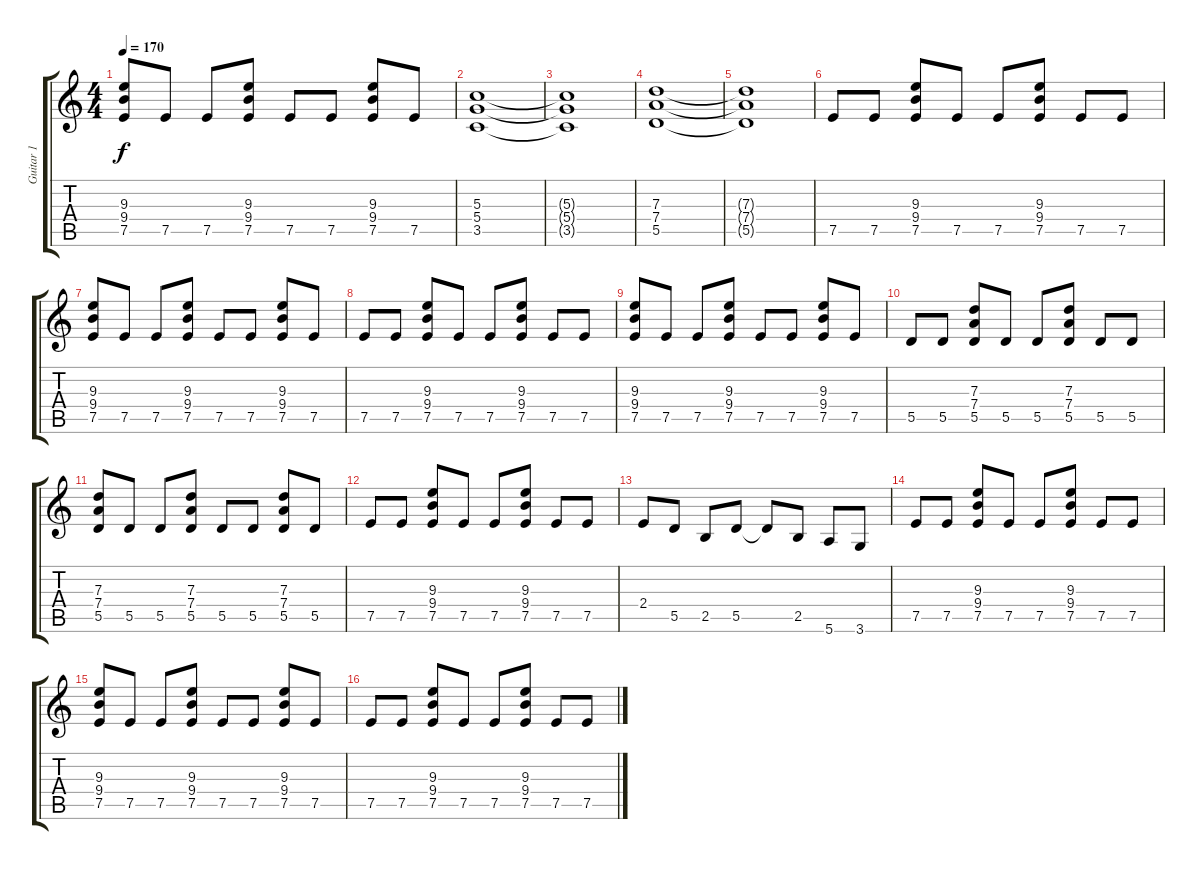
\track ("Guitar 1" "Guitar 1") {instrument distortionguitar}
\staff {score tabs}
\tuning (E4 B3 G3 D3 A2 E2) {hide}
\ts (4 4)
\tempo 170
\clef g2
\ks c
(9.3 9.4 7.5).8{dy f} 7.5.8 7.5.8 (9.3 9.4 7.5).8 7.5.8 7.5.8 (9.3 9.4 7.5).8 7.5.8 |
(5.3 5.4 3.5).1 |
(5.3{t} 5.4{t} 3.5{t}).1 |
(7.3 7.4 5.5).1 |
(7.3{t} 7.4{t} 5.5{t}).1 |
7.5.8 7.5.8 (9.3 9.4 7.5).8 7.5.8 7.5.8 (9.3 9.4 7.5).8 7.5.8 7.5.8 |
(9.3 9.4 7.5).8 7.5.8 7.5.8 (9.3 9.4 7.5).8 7.5.8 7.5.8 (9.3 9.4 7.5).8 7.5.8 |
7.5.8 7.5.8 (9.3 9.4 7.5).8 7.5.8 7.5.8 (9.3 9.4 7.5).8 7.5.8 7.5.8 |
(9.3 9.4 7.5).8 7.5.8 7.5.8 (9.3 9.4 7.5).8 7.5.8 7.5.8 (9.3 9.4 7.5).8 7.5.8 |
5.5.8 5.5.8 (7.3 7.4 5.5).8 5.5.8 5.5.8 (7.3 7.4 5.5).8 5.5.8 5.5.8 |
(7.3 7.4 5.5).8 5.5.8 5.5.8 (7.3 7.4 5.5).8 5.5.8 5.5.8 (7.3 7.4 5.5).8 5.5.8 |
7.5.8 7.5.8 (9.3 9.4 7.5).8 7.5.8 7.5.8 (9.3 9.4 7.5).8 7.5.8 7.5.8 |
2.4.8 5.5.8 2.5.8 5.5.8 5.5{t}.8 2.5.8 5.6.8 3.6.8 |
7.5.8 7.5.8 (9.3 9.4 7.5).8 7.5.8 7.5.8 (9.3 9.4 7.5).8 7.5.8 7.5.8 |
(9.3 9.4 7.5).8 7.5.8 7.5.8 (9.3 9.4 7.5).8 7.5.8 7.5.8 (9.3 9.4 7.5).8 7.5.8 |
7.5.8 7.5.8 (9.3 9.4 7.5).8 7.5.8 7.5.8 (9.3 9.4 7.5).8 7.5.8 7.5.8
